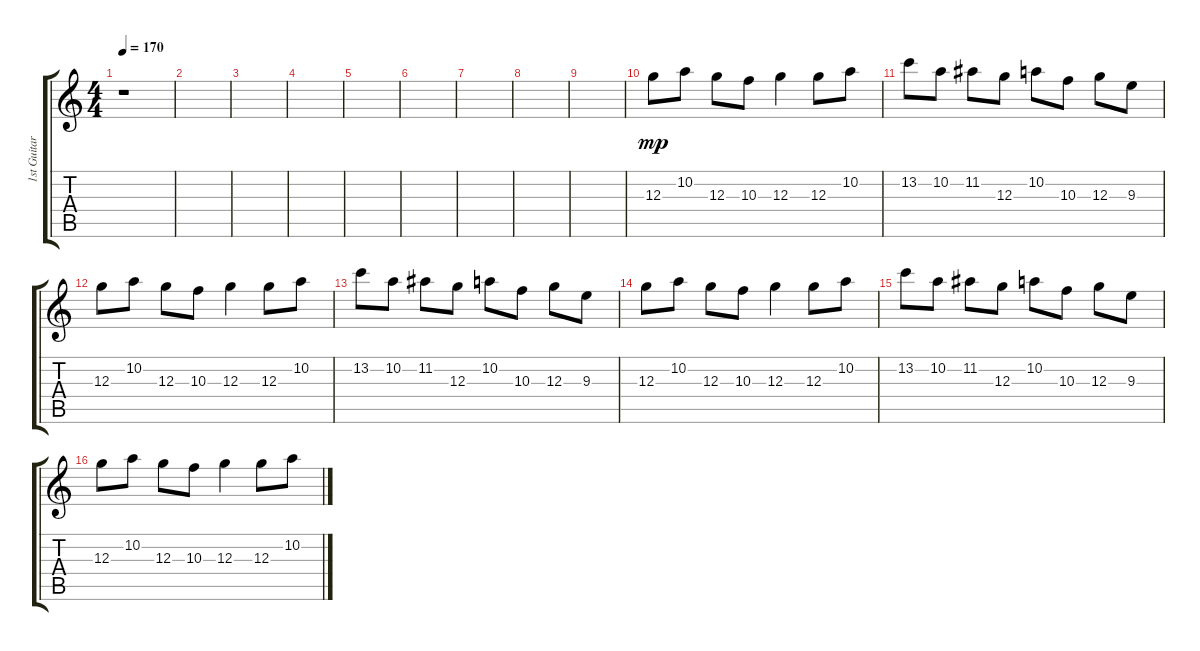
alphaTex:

\track ("1st Guitar - Mike Frisby" "1st Guitar") {instrument distortionguitar}
\staff {score tabs}
\tuning (E4 B3 G3 D3 A2 D2) {hide}
\ts (4 4)
\tempo 170
\clef g2
\ks c
r.1{dy f} |
|
|
|
|
|
|
|
|
12.3.8{dy mp volume 10 instrument acousticguitarnylon} 10.2.8 12.3.8 10.3.8 12.3.4 12.3.8 10.2.8 |
13.2.8 10.2.8 11.2.8 12.3.8 10.2.8 10.3.8 12.3.8 9.3.8 |
12.3.8 10.2.8 12.3.8 10.3.8 12.3.4 12.3.8 10.2.8 |
13.2.8 10.2.8 11.2.8 12.3.8 10.2.8 10.3.8 12.3.8 9.3.8 |
12.3.8 10.2.8 12.3.8 10.3.8 12.3.4 12.3.8 10.2.8 |
13.2.8 10.2.8 11.2.8 12.3.8 10.2.8 10.3.8 12.3.8 9.3.8 |
12.3.8 10.2.8 12.3.8 10.3.8 12.3.4 12.3.8 10.2.8
